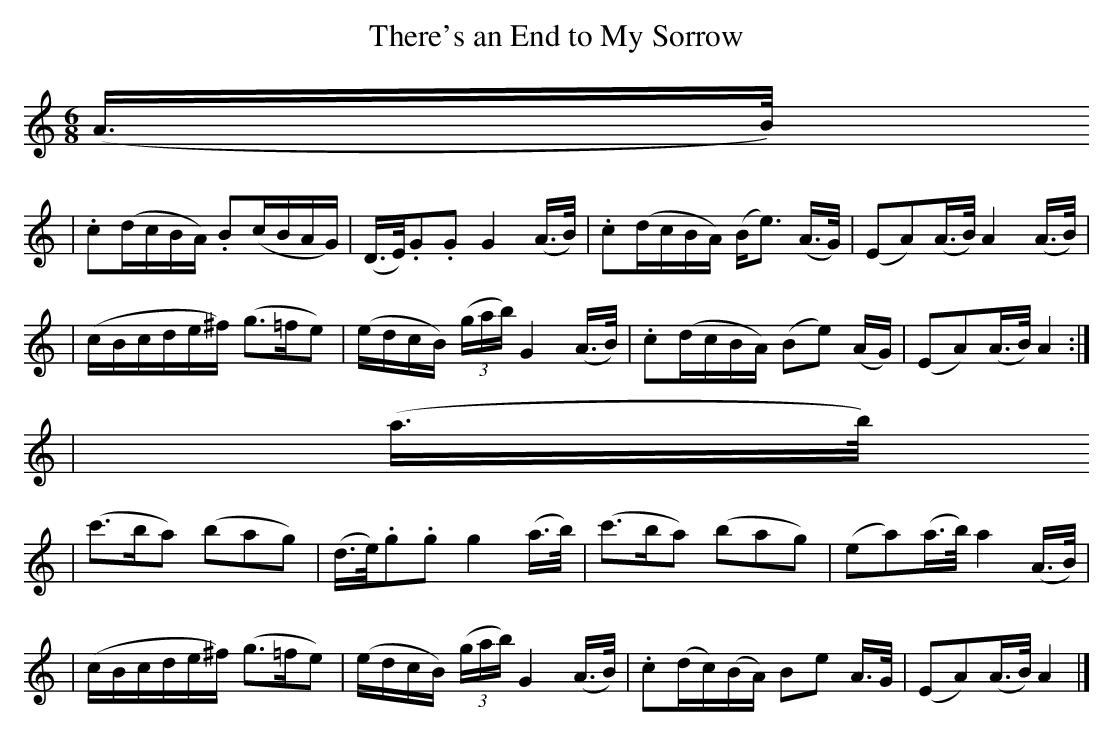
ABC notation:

X:1
T: There's an End to My Sorrow
M: 6/8
L: 1/16
K: Am
(A>B)
| .c2(dcBA) .B2(cBAG) | (D>E).G2.G2 G4 (A>B) | .c2(dcBA) (Be3) (A>G) | (E2A2)(A>B) A4(A>B) |
| (cBcde^f) (g3=fe2) | (edcB) ((3gab) G4 (A>B) | .c2(dcBA) (B2e2) (AG) | (E2A2)(A>B) A4 :|
| (a>b)
| (c'3ba2) (b2a2g2) | (d>e).g2.g2 g4 (a>b) | (c'3ba2) (b2a2g2) | (e2a2)(a>b) a4 (A>B) |
| (cBcde^f) (g3=fe2) | (edcB) ((3gab) G4 (A>B) | .c2(dc)(BA) B2e2 A>G | (E2A2)(A>B) A4 |]
